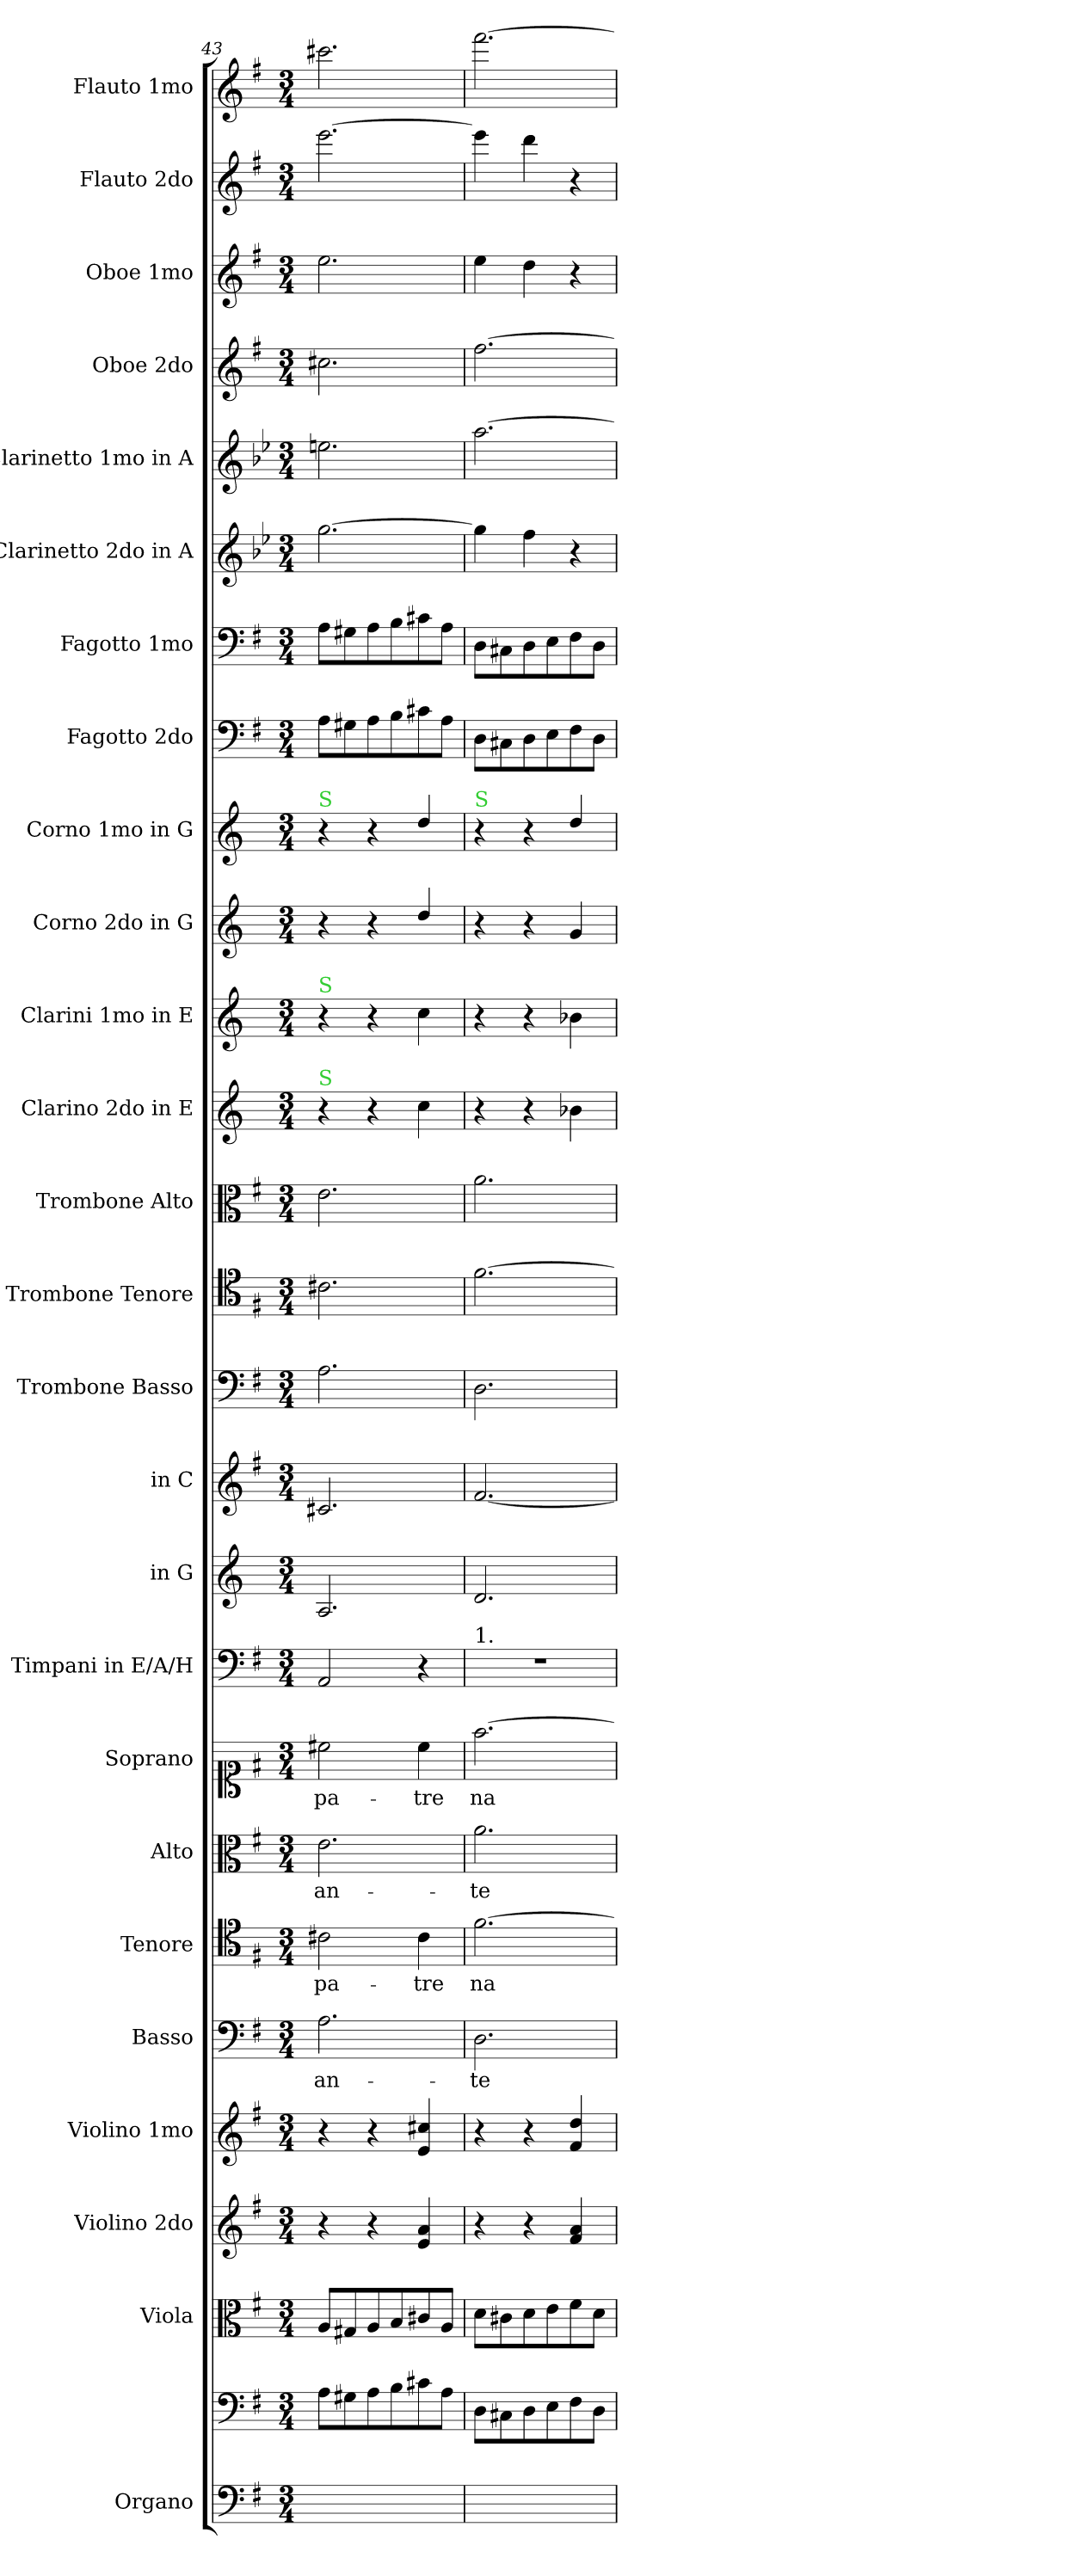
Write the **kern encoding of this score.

**kern	**kern	**kern	**kern	**kern	**kern	**text	**kern	**text	**kern	**text	**kern	**text	**kern	**kern	**kern	**kern	**kern	**kern	**kern	**kern	**kern	**kern	**kern	**kern	**kern	**kern	**kern	**kern	**kern	**kern
*part26	*part26	*part25	*part24	*part23	*part22	*part22	*part21	*part21	*part20	*part20	*part19	*part19	*part18	*part17	*part16	*part15	*part14	*part13	*part12	*part11	*part10	*part9	*part8	*part7	*part6	*part5	*part4	*part3	*part2	*part1
*staff27	*staff26	*staff25	*staff24	*staff23	*staff22	*staff22	*staff21	*staff21	*staff20	*staff20	*staff19	*staff19	*staff18	*staff17	*staff16	*staff15	*staff14	*staff13	*staff12	*staff11	*staff10	*staff9	*staff8	*staff7	*staff6	*staff5	*staff4	*staff3	*staff2	*staff1
*I"Organo	*	*I"Viola	*I"Violino 2do	*I"Violino 1mo	*I"Basso	*	*I"Tenore	*	*I"Alto	*	*I"Soprano	*	*I"Timpani in E/A/H	*I"in G	*I"in C	*I"Trombone Basso	*I"Trombone Tenore	*I"Trombone Alto	*I"Clarino 2do in E	*I"Clarini 1mo in E	*I"Corno 2do in G	*I"Corno 1mo in G	*I"Fagotto 2do	*I"Fagotto 1mo	*I"Clarinetto 2do in A	*I"Clarinetto 1mo in A	*I"Oboe 2do	*I"Oboe 1mo	*I"Flauto 2do	*I"Flauto 1mo
*I'Org	*	*I'Va	*	*	*I'B	*	*I'T	*	*I'A	*	*I'S	*	*I'Timp	*	*	*	*	*	*	*I'Clno I	*	*I'Cor I	*	*	*I'Cl II	*I'Cl I	*	*	*	*
*clefF4	*clefF4	*clefC3	*clefG2	*clefG2	*clefF4	*	*clefC4	*	*clefC3	*	*clefC1	*	*clefF4	*clefG2	*clefG2	*clefF4	*clefC4	*clefC3	*clefG2	*clefG2	*clefG2	*clefG2	*clefF4	*clefF4	*clefG2	*clefG2	*clefG2	*clefG2	*clefG2	*clefG2
*	*	*	*	*	*	*	*	*	*	*	*	*	*	*ITrd3c5	*	*	*	*	*ITrd-2c-4	*ITrd-2c-4	*ITrd3c5	*ITrd3c5	*	*	*ITrd2c3	*ITrd2c3	*	*	*	*
*k[f#]	*k[f#]	*k[f#]	*k[f#]	*k[f#]	*k[f#]	*	*k[f#]	*	*k[f#]	*	*k[f#]	*	*k[f#]	*k[f#]	*k[f#]	*k[f#]	*k[f#]	*k[f#]	*k[f#c#g#d#]	*k[f#c#g#d#]	*k[f#]	*k[f#]	*k[f#]	*k[f#]	*k[f#]	*k[f#]	*k[f#]	*k[f#]	*k[f#]	*k[f#]
*e:	*e:	*e:	*e:	*e:	*e:	*	*e:	*	*e:	*	*e:	*	*	*	*	*e:	*e:	*e:	*	*	*	*	*e:	*e:	*	*	*e:	*e:	*e:	*e:
*M3/4	*M3/4	*M3/4	*M3/4	*M3/4	*M3/4	*	*M3/4	*	*M3/4	*	*M3/4	*	*M3/4	*M3/4	*M3/4	*M3/4	*M3/4	*M3/4	*M3/4	*M3/4	*M3/4	*M3/4	*M3/4	*M3/4	*M3/4	*M3/4	*M3/4	*M3/4	*M3/4	*M3/4
=43	=43	=43	=43	=43	=43	=43	=43	=43	=43	=43	=43	=43	=43	=43	=43	=43	=43	=43	=43	=43	=43	=43	=43	=43	=43	=43	=43	=43	=43	=43
!	!	!	!	!	!	!	!	!	!	!	!	!	!	!	!	!	!	!	!	!	!	!LO:TX:a:color=limegreen:t=S	!	!	!	!	!	!	!	!
!	!	!	!	!	!	!	!	!	!	!	!	!	!	!	!	!	!	!	!	!LO:TX:a:color=limegreen:t=S	!	!	!	!	!	!	!	!	!	!
!	!	!	!	!	!	!	!	!	!	!	!	!	!	!	!	!	!	!	!LO:TX:a:color=limegreen:t=S	!	!	!	!	!	!	!	!	!	!	!
2.ryy	8A\L	8A/L	4r	4r	2.A\	an-	2c#X\	pa-	2.e\	an-	2cc#X\	pa-	2AA/	2.E/	2.c#X/	2.A\	2.c#X\	2.e\	4r	4r	4r	4r	8A\L	8A\L	[2.ee\	2.cc#X\	2.cc#X\	2.ee\	[2.eee\	2.ccc#X\
.	8G#X\	8G#X/	.	.	.	.	.	.	.	.	.	.	.	.	.	.	.	.	.	.	.	.	8G#X\	8G#X\	.	.	.	.	.	.
.	8A\	8A/	4r	4r	.	.	.	.	.	.	.	.	.	.	.	.	.	.	4r	4r	4r	4r	8A\	8A\	.	.	.	.	.	.
.	8B\	8B/	.	.	.	.	.	.	.	.	.	.	.	.	.	.	.	.	.	.	.	.	8B\	8B\	.	.	.	.	.	.
.	8c#X\	8c#X\	4e/ 4a/	4e/ 4cc#X/	.	.	4c#\	-tre	.	.	4cc#\	-tre	4r	.	.	.	.	.	4ee\	4ee\	4a/	4a/	8c#X\	8c#X\	.	.	.	.	.	.
.	8A\J	8A/J	.	.	.	.	.	.	.	.	.	.	.	.	.	.	.	.	.	.	.	.	8A\J	8A\J	.	.	.	.	.	.
=44	=44	=44	=44	=44	=44	=44	=44	=44	=44	=44	=44	=44	=44	=44	=44	=44	=44	=44	=44	=44	=44	=44	=44	=44	=44	=44	=44	=44	=44	=44
!	!	!	!	!	!	!	!	!	!	!	!	!	!	!	!	!	!	!	!	!	!	!LO:TX:a:color=limegreen:t=S	!	!	!	!	!	!	!	!
!	!	!	!	!	!	!	!	!	!	!	!	!	!LO:TX:a:t=1.	!	!	!	!	!	!	!	!	!	!	!	!	!	!	!	!	!
2.ryy	8D\L	8d\L	4r	4r	2.D\	-te	[2.f#\	na-	2.a\	-te	[2.ff#\	na-	2.r	2.A/	[2.f#/	2.D\	[2.f#\	2.a\	4r	4r	4r	4r	8D\L	8D\L	4ee\]	[2.ff#\	[2.ff#\	4ee\	4eee\]	[2.fff#\
.	8C#X/	8c#X\	.	.	.	.	.	.	.	.	.	.	.	.	.	.	.	.	.	.	.	.	8C#X/	8C#X/	.	.	.	.	.	.
.	8D\	8d\	4r	4r	.	.	.	.	.	.	.	.	.	.	.	.	.	.	4r	4r	4r	4r	8D\	8D\	4dd\	.	.	4dd\	4ddd\	.
.	8E\	8e\	.	.	.	.	.	.	.	.	.	.	.	.	.	.	.	.	.	.	.	.	8E\	8E\	.	.	.	.	.	.
.	8F#\	8f#\	4f#/ 4a/	4f#/ 4dd/	.	.	.	.	.	.	.	.	.	.	.	.	.	.	4ddn\	4ddn\	4d/	4a/	8F#\	8F#\	4r	.	.	4r	4r	.
.	8D\J	8d\J	.	.	.	.	.	.	.	.	.	.	.	.	.	.	.	.	.	.	.	.	8D\J	8D\J	.	.	.	.	.	.
=	=	=	=	=	=	=	=	=	=	=	=	=	=	=	=	=	=	=	=	=	=	=	=	=	=	=	=	=	=	=
*-	*-	*-	*-	*-	*-	*-	*-	*-	*-	*-	*-	*-	*-	*-	*-	*-	*-	*-	*-	*-	*-	*-	*-	*-	*-	*-	*-	*-	*-	*-
